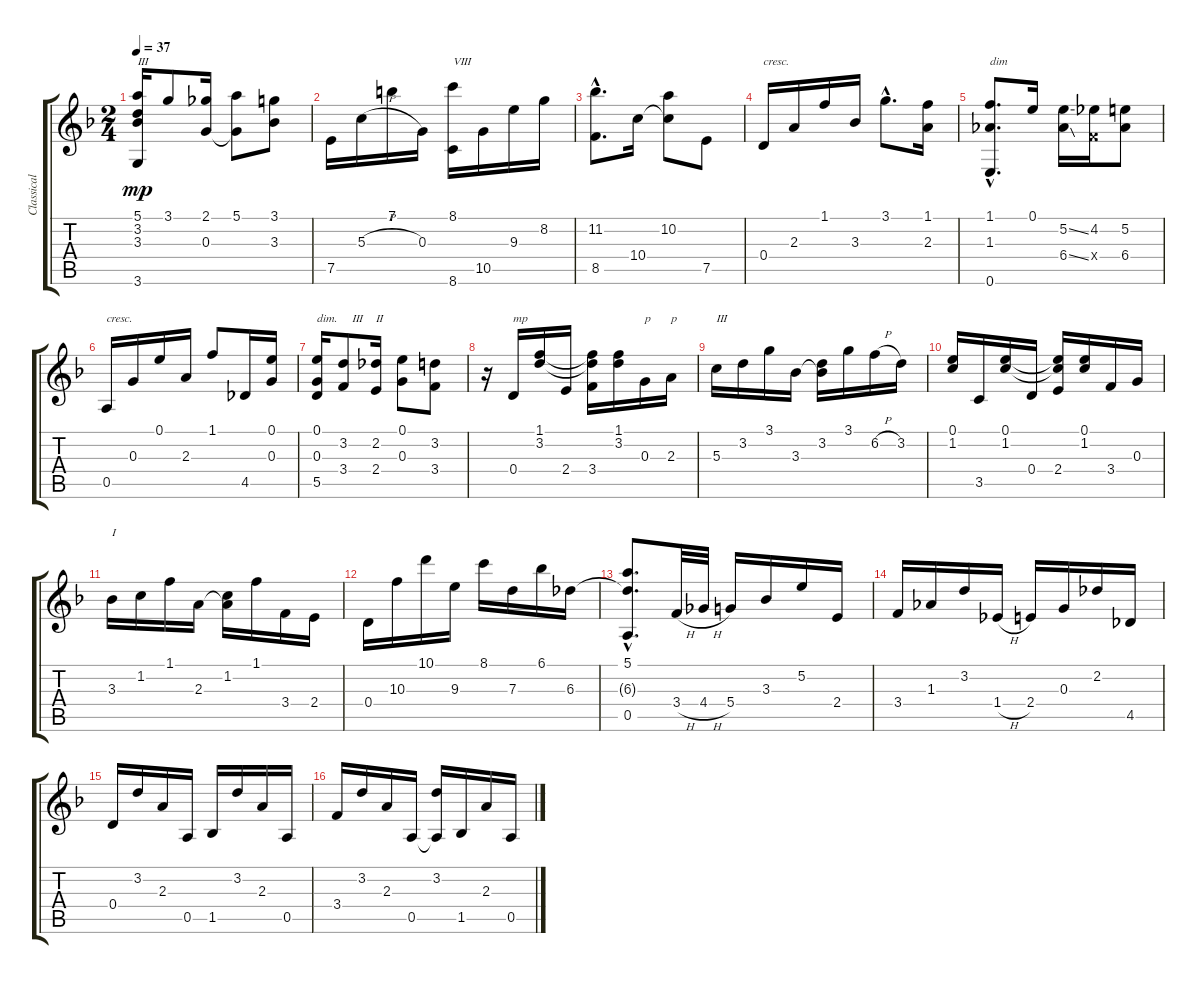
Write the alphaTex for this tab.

\track ("Classical Gutar" "Classical ") {instrument acousticguitarnylon}
\staff {score tabs}
\tuning (E4 B3 G3 D3 A2 E2) {hide}
\ts (2 4)
\tempo 37
\clef g2
\ks dminor
(5.1 3.2 3.3 3.6).16{txt "III" dy mp} 3.1.8 (2.1 0.3).16 (5.1 0.3{t}).8 (3.1 3.3).8 |
7.5.16 5.3{h}.16 7.1.16 0.3.16 (8.1 8.6).16{txt "VIII"} 10.5.16 9.3.16 8.2.16 |
(11.2{hac} 8.5{hac}).8{d} 10.4.16 (10.2 10.4{t}).8 7.5.8 |
0.4.16{txt "cresc."} 2.3.16 1.1.16 3.3.16 3.1{hac}.8{d} (1.1 2.3).16 |
(1.1{hac} 1.3{hac} 0.6{hac}).8{d txt "dim"} 0.1.16 (5.2{ss} 6.4{ss}).16 (4.2 3.4{x}).16 (5.2 6.4).8 |
0.5.16{txt "cresc."} 0.3.16 0.1.16 2.3.16 1.1.8 4.5.16 (0.1 0.3).16 |
(0.1 0.3 5.5).16{txt "dim.   "} (3.2 3.4).8{txt "   III"} (2.2 2.4).16{txt "II"} (0.1 0.3).8 (3.2 3.4).8 |
r.16 0.4.16{txt "mp"} (1.1 3.2).16 2.4.16 (1.1{t} 3.2{t} 3.4).16 (1.1 3.2).16 0.3.16{txt "p"} 2.3.16{txt "p"} |
5.3.16{txt "III"} 3.2.16 3.1.16 3.3.16 (3.2 3.3{t}).16 3.1.16 6.2{h}.16 3.2.16 |
(0.1 1.2).16 3.5.16 (0.1 1.2).16 0.4.16 (0.1{t} 1.2{t} 2.4).16 (0.1 1.2).16 3.4.16 0.3.16 |
3.3.16{txt "I"} 1.2.16 1.1.16 2.3.16 (1.2 2.3{t}).16 1.1.16 3.4.16 2.4.16 |
0.4.16 10.3.16 10.1.16 9.3.16 8.1.16 7.3.16 6.1.16 6.3.16 |
(5.1{hac} 6.3{hac t} 0.5{hac}).8{d} 3.4{h}.32 4.4{h}.32 5.4.16 3.3.16 5.2.16 2.4.16 |
3.4.16 1.3.16 3.2.16 1.4{h}.16 2.4.16 0.3.16 2.2.16 4.5.16 |
0.4.16 3.2.16 2.3.16 0.5.16 1.5.16 3.2.16 2.3.16 0.5.16 |
3.4.16 3.2.16 2.3.16 0.5.16 (3.2 0.5{t}).16 1.5.16 2.3.16 0.5.16
